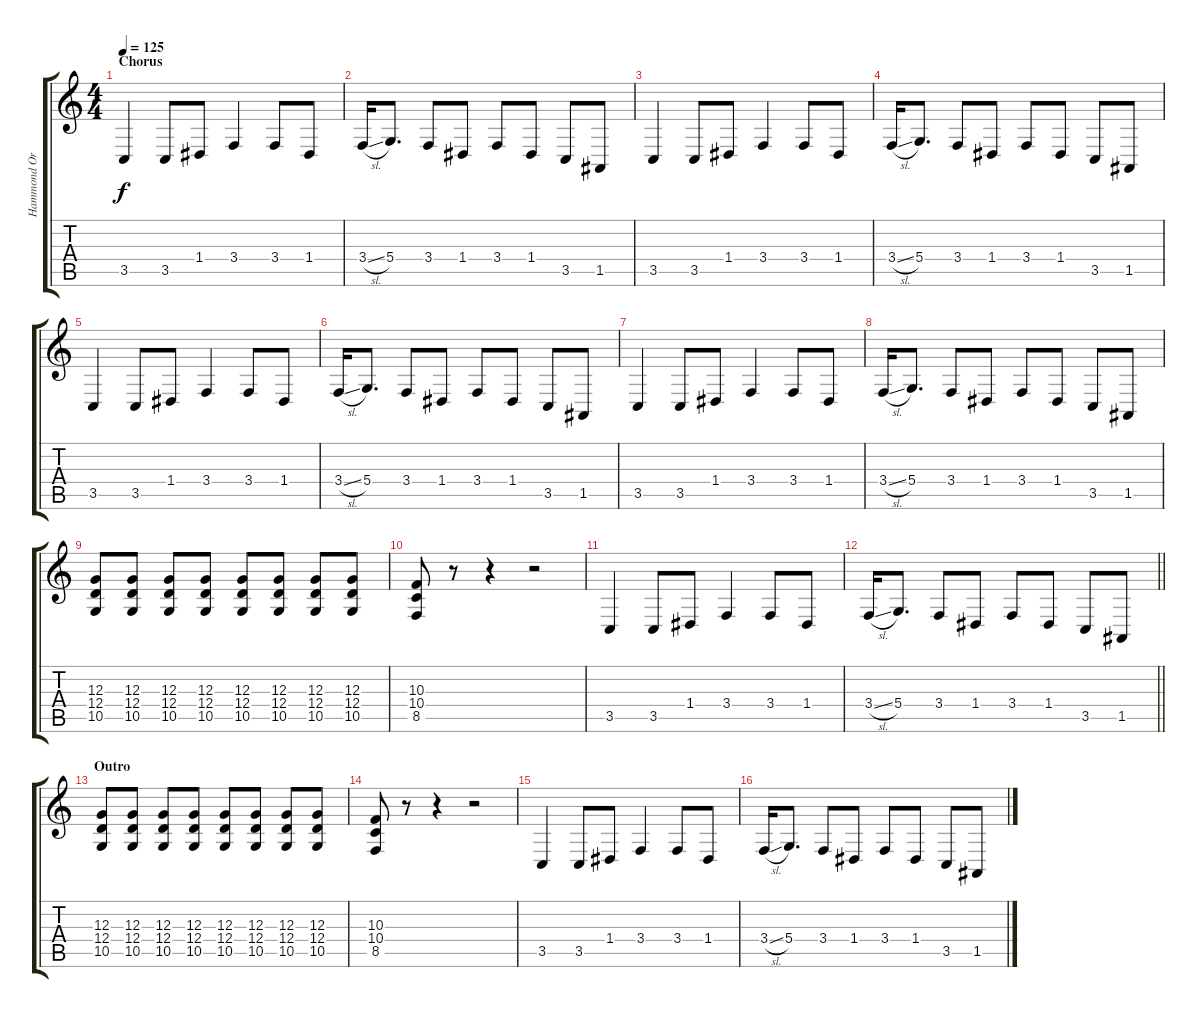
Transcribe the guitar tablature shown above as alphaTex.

\track ("Hammond Organ" "Hammond Or") {instrument drawbarorgan}
\staff {score tabs}
\tuning (E4 B3 G3 D3 A2 E2) {hide}
\ts (4 4)
\section ("" "Chorus")
\tempo 125
\clef g2
\ks c
3.5.4{dy f} 3.5.8 1.4.8 3.4.4 3.4.8 1.4.8 |
3.4{sl}.16 5.4.8{d} 3.4.8 1.4.8 3.4.8 1.4.8 3.5.8 1.5.8 |
3.5.4 3.5.8 1.4.8 3.4.4 3.4.8 1.4.8 |
3.4{sl}.16 5.4.8{d} 3.4.8 1.4.8 3.4.8 1.4.8 3.5.8 1.5.8 |
3.5.4 3.5.8 1.4.8 3.4.4 3.4.8 1.4.8 |
3.4{sl}.16 5.4.8{d} 3.4.8 1.4.8 3.4.8 1.4.8 3.5.8 1.5.8 |
3.5.4 3.5.8 1.4.8 3.4.4 3.4.8 1.4.8 |
3.4{sl}.16 5.4.8{d} 3.4.8 1.4.8 3.4.8 1.4.8 3.5.8 1.5.8 |
(12.3 12.4 10.5).8 (12.3 12.4 10.5).8 (12.3 12.4 10.5).8 (12.3 12.4 10.5).8 (12.3 12.4 10.5).8 (12.3 12.4 10.5).8 (12.3 12.4 10.5).8 (12.3 12.4 10.5).8 |
(10.3 10.4 8.5).8 r.8 r.4 r.2 |
3.5.4 3.5.8 1.4.8 3.4.4 3.4.8 1.4.8 |
\barLineRight lightlight
3.4{sl}.16 5.4.8{d} 3.4.8 1.4.8 3.4.8 1.4.8 3.5.8 1.5.8 |
\section ("" "Outro")
(12.3 12.4 10.5).8 (12.3 12.4 10.5).8 (12.3 12.4 10.5).8 (12.3 12.4 10.5).8 (12.3 12.4 10.5).8 (12.3 12.4 10.5).8 (12.3 12.4 10.5).8 (12.3 12.4 10.5).8 |
(10.3 10.4 8.5).8 r.8 r.4 r.2 |
3.5.4 3.5.8 1.4.8 3.4.4 3.4.8 1.4.8 |
3.4{sl}.16 5.4.8{d} 3.4.8 1.4.8 3.4.8 1.4.8 3.5.8 1.5.8
